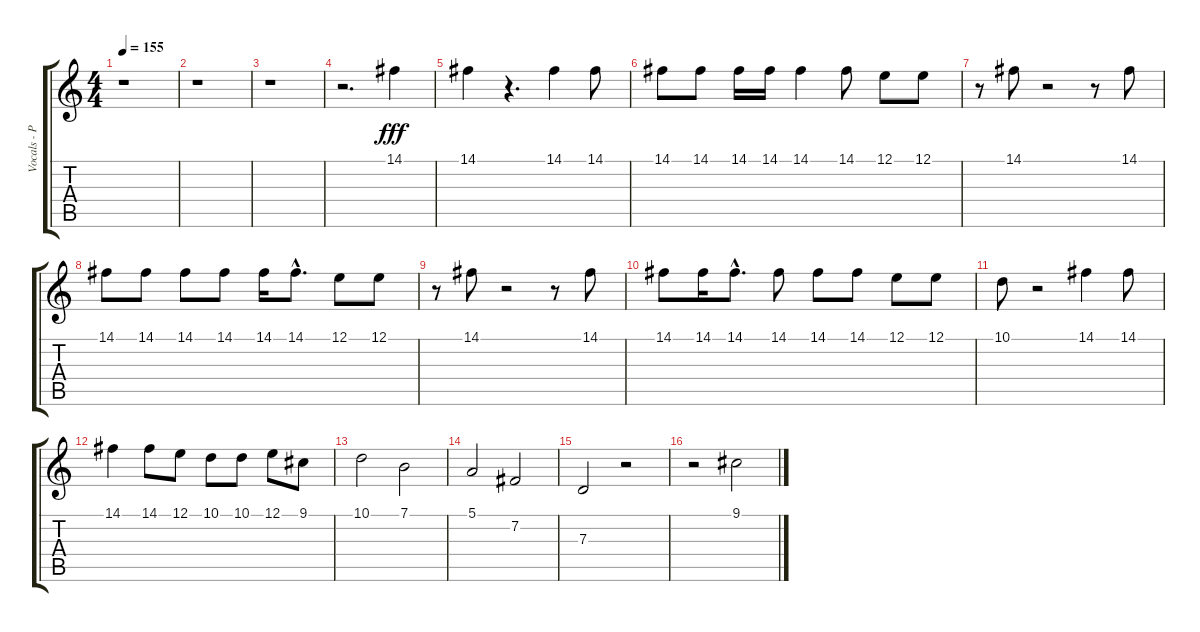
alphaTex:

\track ("Vocals - Pete" "Vocals - P") {instrument voiceoohs}
\staff {score tabs}
\tuning (E4 B3 G3 D3 A2 E2) {hide}
\ts (4 4)
\tempo 155
\clef g2
\ks c
r.1{dy fff} |
r.1 |
r.1 |
r.2{d} 14.1.4 |
14.1.4 r.4{d} 14.1.4 14.1.8 |
14.1.8 14.1.8 14.1.16 14.1.16 14.1.4 14.1.8 12.1.8 12.1.8 |
r.8 14.1.8 r.2 r.8 14.1.8 |
14.1.8 14.1.8 14.1.8 14.1.8 14.1.16 14.1{hac}.8{d} 12.1.8 12.1.8 |
r.8 14.1.8 r.2 r.8 14.1.8 |
14.1.8 14.1.16 14.1{hac}.8{d} 14.1.8 14.1.8 14.1.8 12.1.8 12.1.8 |
10.1.8 r.2 14.1.4 14.1.8 |
14.1.4 14.1.8 12.1.8 10.1.8 10.1.8 12.1.8 9.1.8 |
10.1.2 7.1.2 |
5.1.2 7.2.2 |
7.3.2 r.2 |
r.2 9.1.2
